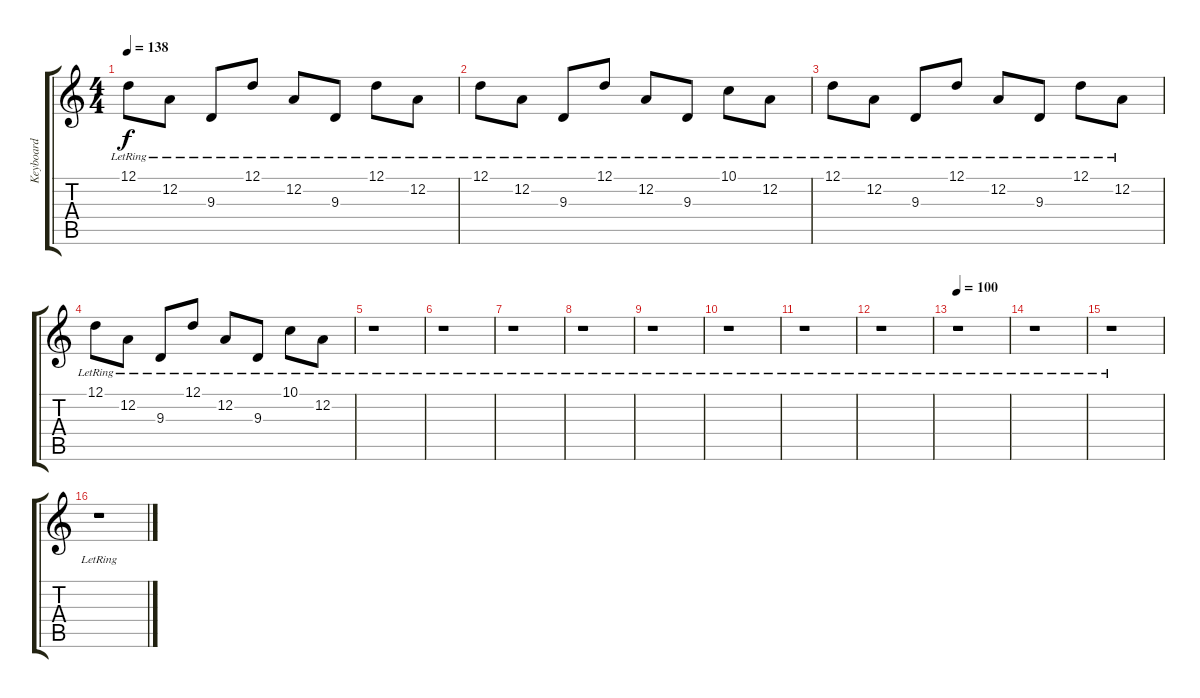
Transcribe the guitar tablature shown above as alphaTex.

\track ("Keyboard" "Keyboard") {instrument orchestralharp}
\staff {score tabs}
\tuning (D4 A3 F3 C3 G2 D2) {hide}
\ts (4 4)
\tempo 138
\clef g2
\ks c
12.1{lr}.8{dy f} 12.2{lr}.8 9.3{lr}.8 12.1{lr}.8 12.2{lr}.8 9.3{lr}.8 12.1{lr}.8 12.2{lr}.8 |
12.1{lr}.8 12.2{lr}.8 9.3{lr}.8 12.1{lr}.8 12.2{lr}.8 9.3{lr}.8 10.1{lr}.8 12.2{lr}.8 |
12.1{lr}.8 12.2{lr}.8 9.3{lr}.8 12.1{lr}.8 12.2{lr}.8 9.3{lr}.8 12.1{lr}.8 12.2{lr}.8 |
12.1{lr}.8 12.2{lr}.8 9.3{lr}.8 12.1{lr}.8 12.2{lr}.8 9.3{lr}.8 10.1{lr}.8 12.2{lr}.8 |
r.1 |
r.1 |
r.1 |
r.1 |
r.1 |
r.1 |
r.1 |
r.1 |
\tempo 100
r.1 |
r.1 |
r.1 |
r.1
